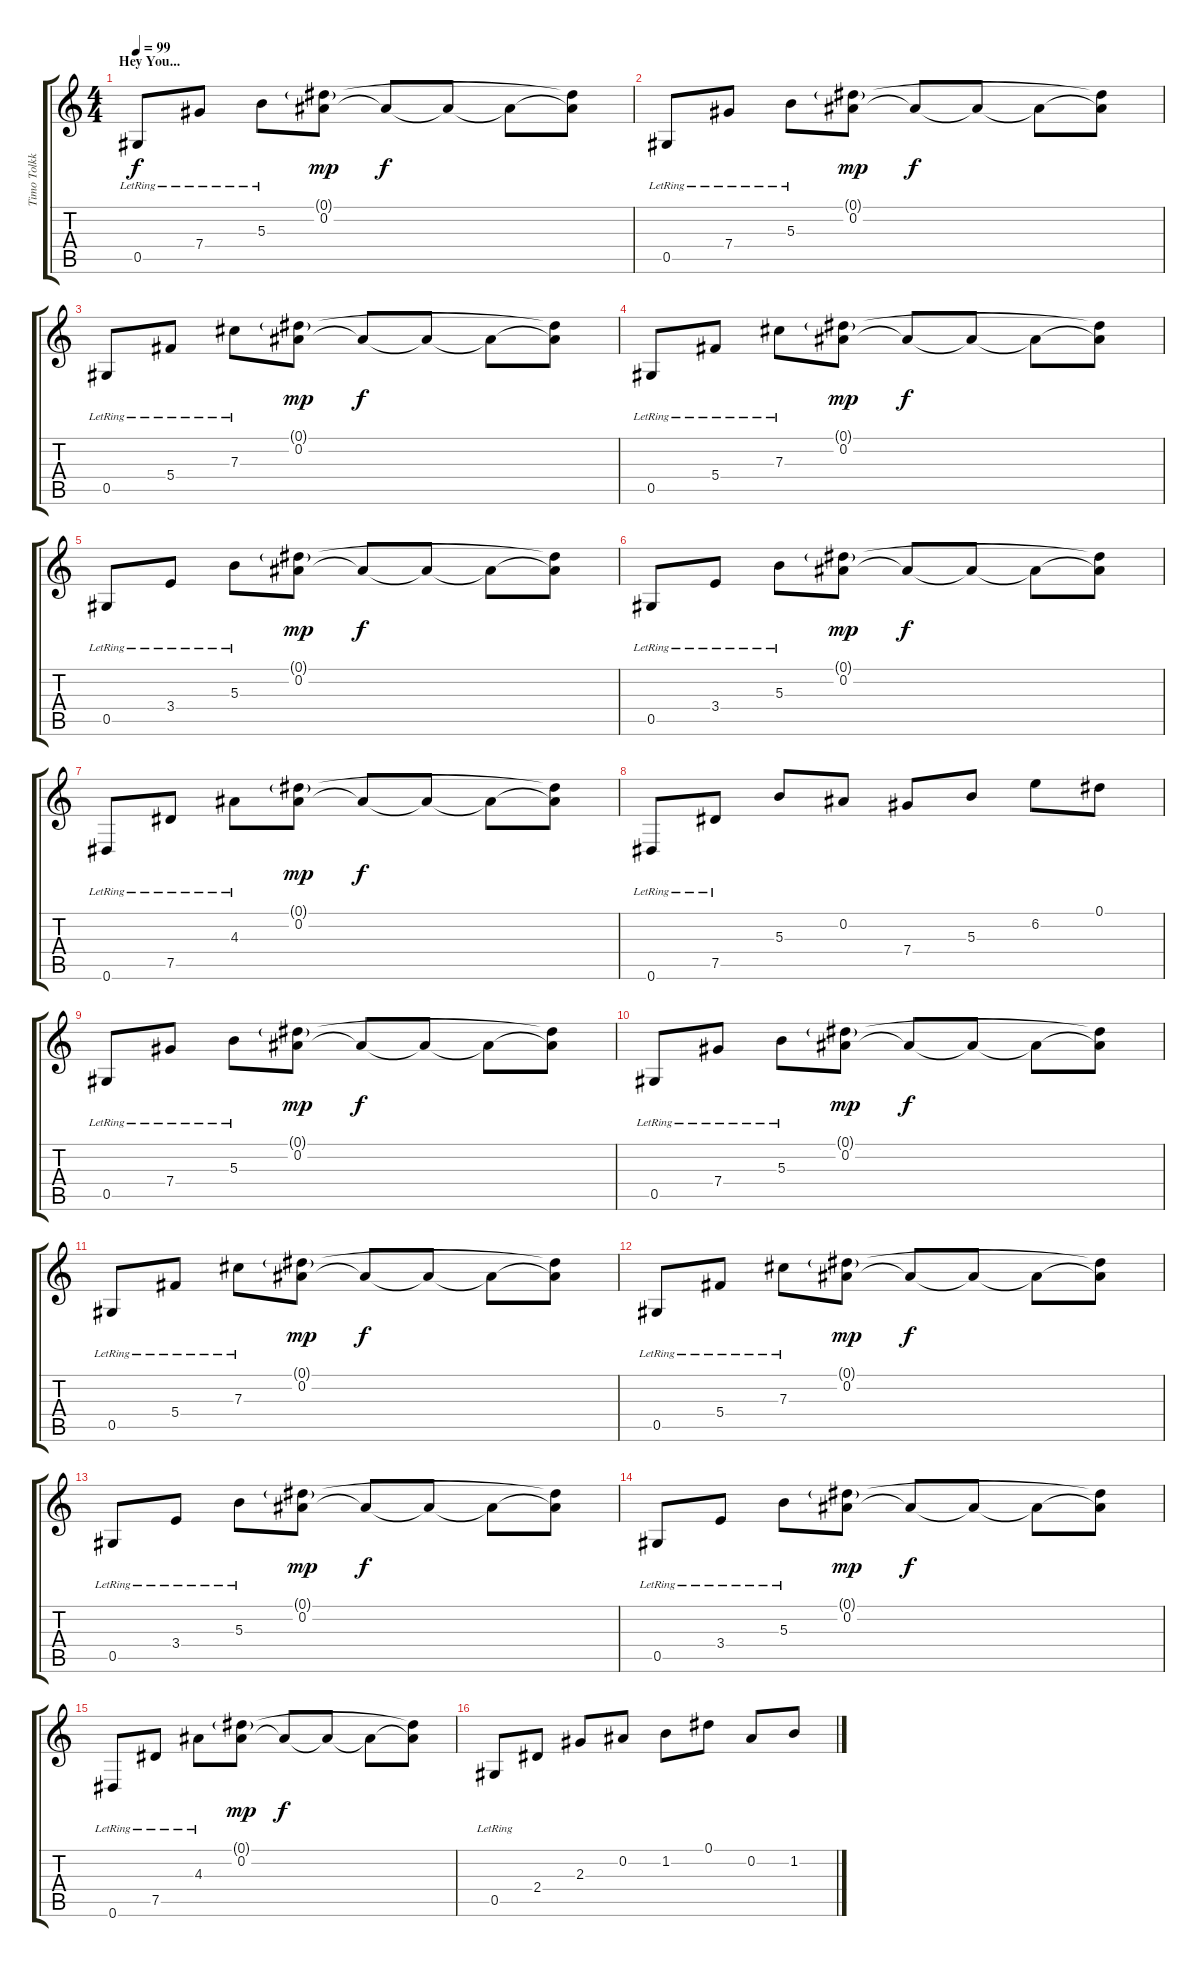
\track ("Timo Tolkki" "Timo Tolkk") {instrument acousticguitarsteel}
\staff {score tabs}
\tuning (Eb4 Bb3 Gb3 Db3 Ab2 Eb2) {hide}
\ts (4 4)
\section ("" "Hey You...")
\tempo 99
\clef g2
\ks c
0.5{lr}.8{dy f} 7.4{lr}.8 5.3{lr}.8 (0.1{g} 0.2).8{dy mp} 0.2{t}.8{dy f} 0.2{t}.8 0.2{t}.8 (0.1{t} 0.2{t}).8 |
0.5{lr}.8 7.4{lr}.8 5.3{lr}.8 (0.1{g} 0.2).8{dy mp} 0.2{t}.8{dy f} 0.2{t}.8 0.2{t}.8 (0.1{t} 0.2{t}).8 |
0.5{lr}.8 5.4{lr}.8 7.3{lr}.8 (0.1{g} 0.2).8{dy mp} 0.2{t}.8{dy f} 0.2{t}.8 0.2{t}.8 (0.1{t} 0.2{t}).8 |
0.5{lr}.8 5.4{lr}.8 7.3{lr}.8 (0.1{g} 0.2).8{dy mp} 0.2{t}.8{dy f} 0.2{t}.8 0.2{t}.8 (0.1{t} 0.2{t}).8 |
0.5{lr}.8 3.4{lr}.8 5.3{lr}.8 (0.1{g} 0.2).8{dy mp} 0.2{t}.8{dy f} 0.2{t}.8 0.2{t}.8 (0.1{t} 0.2{t}).8 |
0.5{lr}.8 3.4{lr}.8 5.3{lr}.8 (0.1{g} 0.2).8{dy mp} 0.2{t}.8{dy f} 0.2{t}.8 0.2{t}.8 (0.1{t} 0.2{t}).8 |
0.6{lr}.8 7.5{lr}.8 4.3{lr}.8 (0.1{g} 0.2).8{dy mp} 0.2{t}.8{dy f} 0.2{t}.8 0.2{t}.8 (0.1{t} 0.2{t}).8 |
0.6{lr}.8 7.5{lr}.8 5.3.8 0.2.8 7.4.8 5.3.8 6.2.8 0.1.8 |
0.5{lr}.8 7.4{lr}.8 5.3{lr}.8 (0.1{g} 0.2).8{dy mp} 0.2{t}.8{dy f} 0.2{t}.8 0.2{t}.8 (0.1{t} 0.2{t}).8 |
0.5{lr}.8 7.4{lr}.8 5.3{lr}.8 (0.1{g} 0.2).8{dy mp} 0.2{t}.8{dy f} 0.2{t}.8 0.2{t}.8 (0.1{t} 0.2{t}).8 |
0.5{lr}.8 5.4{lr}.8 7.3{lr}.8 (0.1{g} 0.2).8{dy mp} 0.2{t}.8{dy f} 0.2{t}.8 0.2{t}.8 (0.1{t} 0.2{t}).8 |
0.5{lr}.8 5.4{lr}.8 7.3{lr}.8 (0.1{g} 0.2).8{dy mp} 0.2{t}.8{dy f} 0.2{t}.8 0.2{t}.8 (0.1{t} 0.2{t}).8 |
0.5{lr}.8 3.4{lr}.8 5.3{lr}.8 (0.1{g} 0.2).8{dy mp} 0.2{t}.8{dy f} 0.2{t}.8 0.2{t}.8 (0.1{t} 0.2{t}).8 |
0.5{lr}.8 3.4{lr}.8 5.3{lr}.8 (0.1{g} 0.2).8{dy mp} 0.2{t}.8{dy f} 0.2{t}.8 0.2{t}.8 (0.1{t} 0.2{t}).8 |
0.6{lr}.8 7.5{lr}.8 4.3{lr}.8 (0.1{g} 0.2).8{dy mp} 0.2{t}.8{dy f} 0.2{t}.8 0.2{t}.8 (0.1{t} 0.2{t}).8 |
0.5{lr}.8 2.4.8 2.3.8 0.2.8 1.2.8 0.1.8 0.2.8 1.2.8
